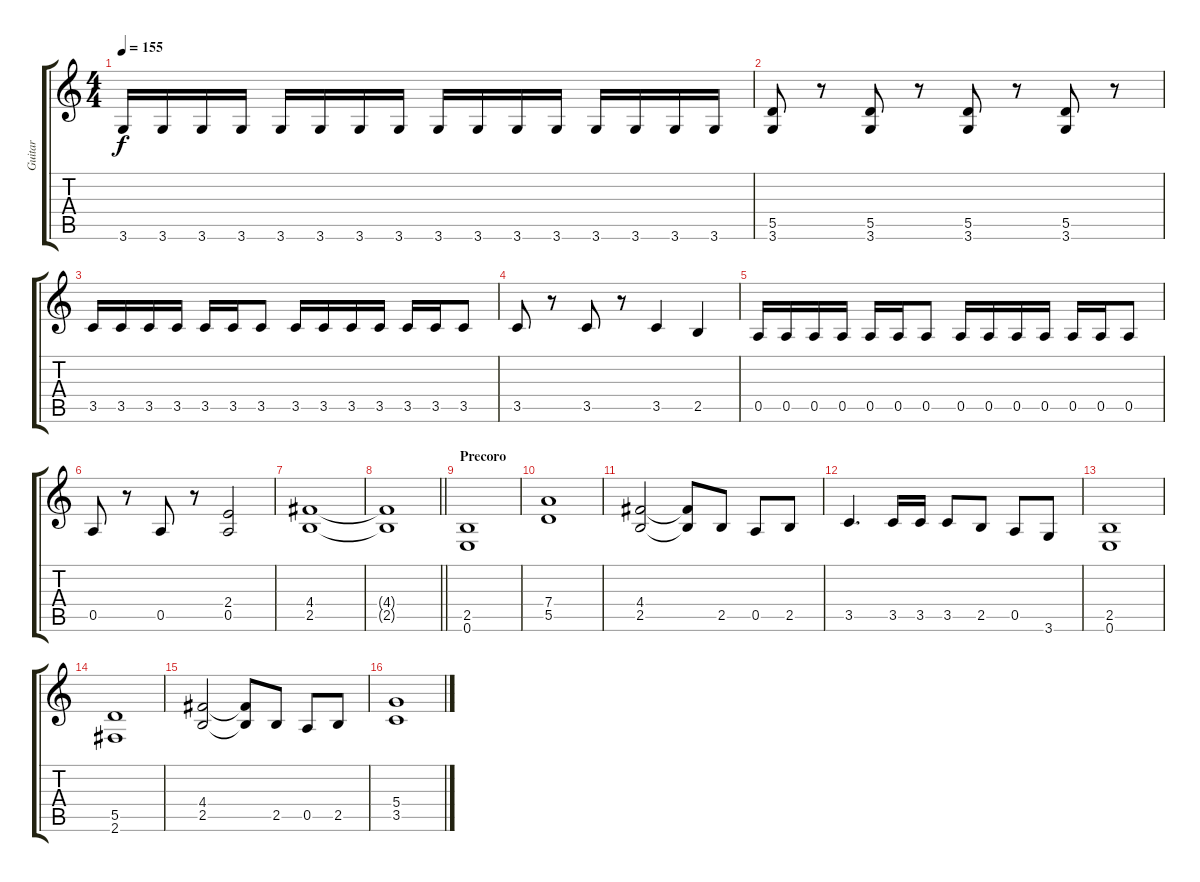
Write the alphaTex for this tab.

\track ("Guitar" "Guitar") {instrument distortionguitar}
\staff {score tabs}
\tuning (E4 B3 G3 D3 A2 E2) {hide}
\ts (4 4)
\tempo 155
\clef g2
\ks c
3.6.16{dy f} 3.6.16 3.6.16 3.6.16 3.6.16 3.6.16 3.6.16 3.6.16 3.6.16 3.6.16 3.6.16 3.6.16 3.6.16 3.6.16 3.6.16 3.6.16 |
(5.5 3.6).8 r.8 (5.5 3.6).8 r.8 (5.5 3.6).8 r.8 (5.5 3.6).8 r.8 |
3.5.16 3.5.16 3.5.16 3.5.16 3.5.16 3.5.16 3.5.8 3.5.16 3.5.16 3.5.16 3.5.16 3.5.16 3.5.16 3.5.8 |
3.5.8 r.8 3.5.8 r.8 3.5.4 2.5.4 |
0.5.16 0.5.16 0.5.16 0.5.16 0.5.16 0.5.16 0.5.8 0.5.16 0.5.16 0.5.16 0.5.16 0.5.16 0.5.16 0.5.8 |
0.5.8 r.8 0.5.8 r.8 (2.4 0.5).2 |
(4.4 2.5).1 |
\barLineRight lightlight
(4.4{t} 2.5{t}).1 |
\section ("" "Precoro")
(2.5 0.6).1 |
(7.4 5.5).1 |
(4.4 2.5).2 (4.4{t} 2.5{t}).8 2.5.8 0.5.8 2.5.8 |
3.5.4{d} 3.5.16 3.5.16 3.5.8 2.5.8 0.5.8 3.6.8 |
(2.5 0.6).1 |
(5.5 2.6).1 |
(4.4 2.5).2 (4.4{t} 2.5{t}).8 2.5.8 0.5.8 2.5.8 |
(5.4 3.5).1
